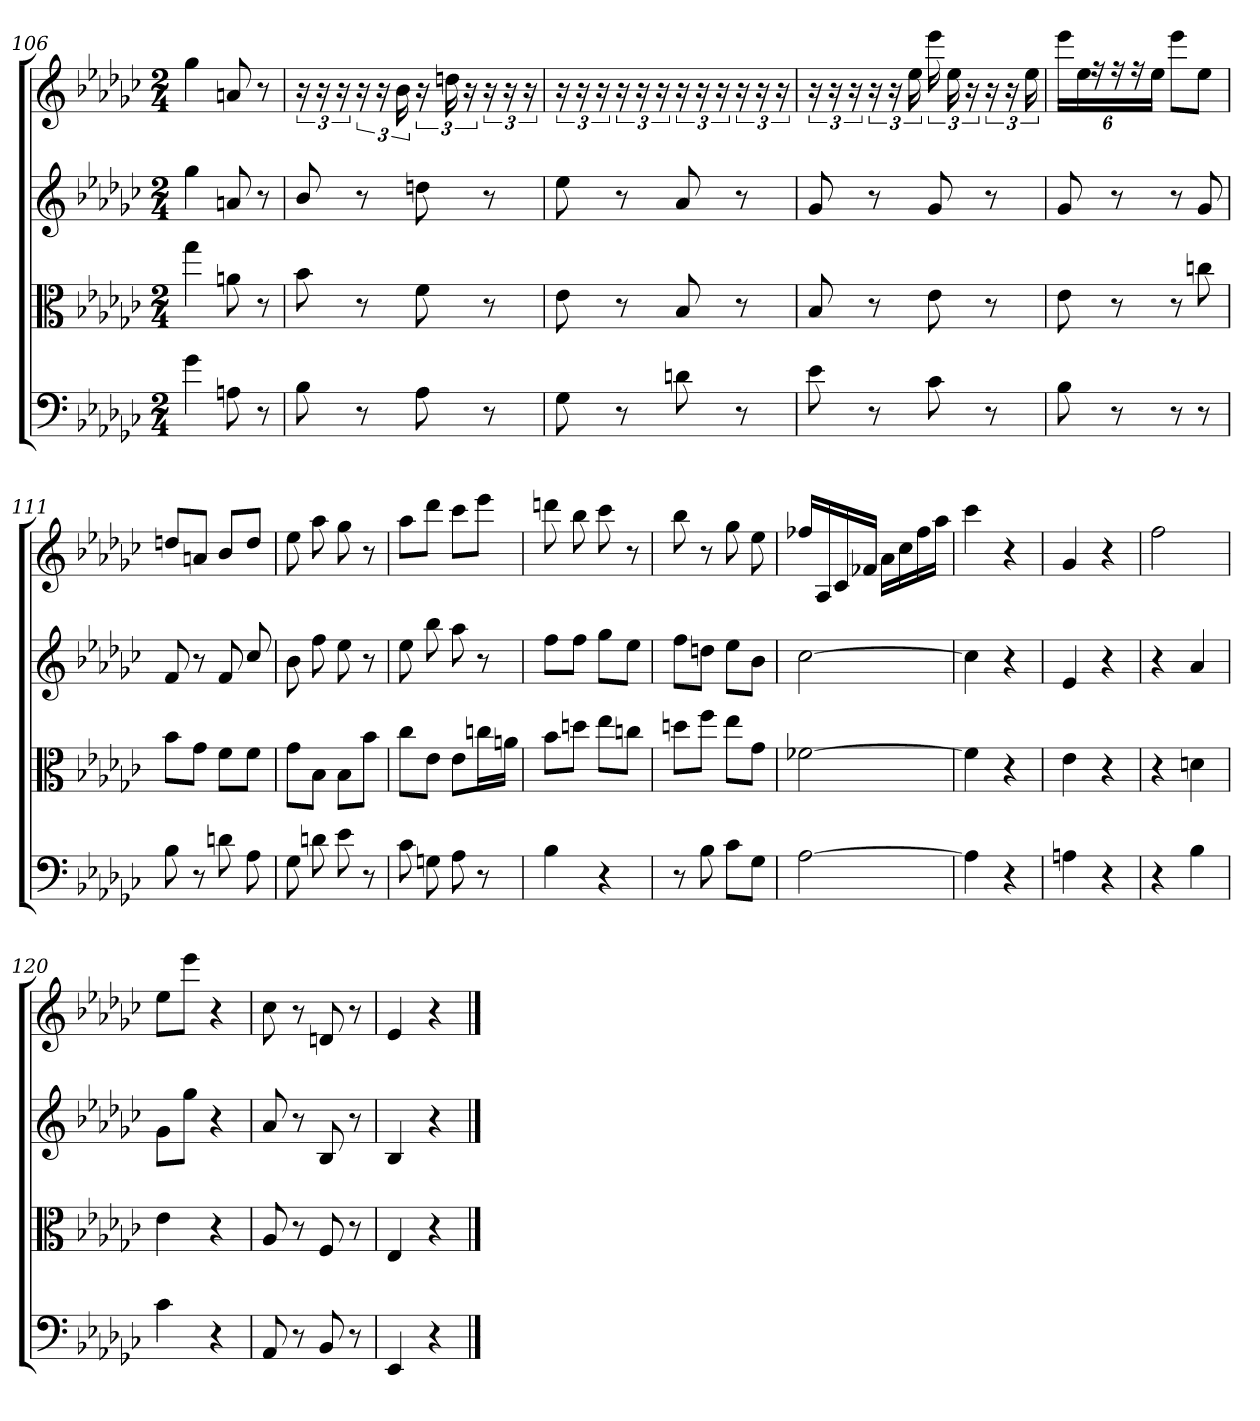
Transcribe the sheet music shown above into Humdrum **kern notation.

**kern	**kern	**kern	**kern
*part4	*part3	*part2	*part1
*staff4	*staff3	*staff2	*staff1
*clefF4	*clefC3	*clefG2	*clefG2
*k[b-e-a-d-g-c-]	*k[b-e-a-d-g-c-]	*k[b-e-a-d-g-c-]	*k[b-e-a-d-g-c-]
*e-:	*e-:	*e-:	*e-:
*M2/4	*M2/4	*M2/4	*M2/4
=106	=106	=106	=106
4g-\	4gg-\	4gg-\	4gg-\
8An\	8an\	8an/	8an/
8r	8r	8r	8r
=107	=107	=107	=107
8B-\	8b-\	8b-/	24r
.	.	.	24r
.	.	.	24r
8r	8r	8r	24r
.	.	.	24r
.	.	.	24b-\
8A-\	8f\	8ddn\	24r
.	.	.	24ddn\
.	.	.	24r
8r	8r	8r	24r
.	.	.	24r
.	.	.	24r
=108	=108	=108	=108
8G-\	8e-\	8ee-\	24r
.	.	.	24r
.	.	.	24r
8r	8r	8r	24r
.	.	.	24r
.	.	.	24r
8dn\	8B-/	8a-/	24r
.	.	.	24r
.	.	.	24r
8r	8r	8r	24r
.	.	.	24r
.	.	.	24r
=109	=109	=109	=109
8e-\	8B-/	8g-/	24r
.	.	.	24r
.	.	.	24r
8r	8r	8r	24r
.	.	.	24r
.	.	.	24ee-\
8c-\	8e-\	8g-/	24eee-\
.	.	.	24ee-\
.	.	.	24r
8r	8r	8r	24r
.	.	.	24r
.	.	.	24ee-\
=110	=110	=110	=110
8B-\	8e-\	8g-/	24eee-\LL
.	.	.	24ee-\
.	.	.	24r
8r	8r	8r	24r
.	.	.	24r
.	.	.	24ee-\JJ
8r	8r	8r	8eee-\L
8r	8ccn\	8g-/	8ee-\J
=111	=111	=111	=111
8B-\	8b-\L	8f/	8ddn/L
8r	8g-\J	8r	8an/J
8dn\	8f\L	8f/	8b-/L
8A-\	8f\J	8cc-/	8dd/J
=112	=112	=112	=112
8G-\	8g-\L	8b-\	8ee-\
8dn\	8B-\J	8ff\	8aa-\
8e-\	8B-\L	8ee-\	8gg-\
8r	8b-\J	8r	8r
=113	=113	=113	=113
8c-\	8cc-\L	8ee-\	8aa-\L
8Gn\	8e-\J	8bb-\	8ddd-\J
8A-\	8e-\L	8aa-\	8ccc-\L
8r	16ccn\L	8r	8eee-\J
.	16an\JJ	.	.
=114	=114	=114	=114
4B-\	8b-\L	8ff\L	8dddn\
.	8ddn\J	8ff\J	8bb-\
4r	8ee-\L	8gg-\L	8ccc-\
.	8ccn\J	8ee-\J	8r
=115	=115	=115	=115
8r	8ddn\L	8ff\L	8bb-\
8B-\	8ff\J	8ddn\J	8r
8c-\L	8ee-\L	8ee-\L	8gg-\
8G-\J	8g-\J	8b-\J	8ee-\
=116	=116	=116	=116
[2A-\	[2f-X\	[2cc-\	16ff-X/LL
.	.	.	16A-/
.	.	.	16c-/
.	.	.	16f-X/JJ
.	.	.	16a-\LL
.	.	.	16cc-\
.	.	.	16ff-\
.	.	.	16aa-\JJ
=117	=117	=117	=117
4A-\]	4f-\]	4cc-\]	4ccc-\
4r	4r	4r	4r
=118	=118	=118	=118
4An\	4e-\	4e-/	4g-/
4r	4r	4r	4r
=119	=119	=119	=119
4r	4r	4r	2ff\
4B-\	4dn\	4a-/	.
=120	=120	=120	=120
4c-\	4e-\	8g-\L	8ee-\L
.	.	8gg-\J	8eee-\J
4r	4r	4r	4r
=121	=121	=121	=121
8AA-/	8A-/	8a-/	8cc-\
8r	8r	8r	8r
8BB-/	8F/	8B-/	8dn/
8r	8r	8r	8r
=122	=122	=122	=122
4EE-/	4E-/	4B-/	4e-/
4r	4r	4r	4r
==	==	==	==
*-	*-	*-	*-
